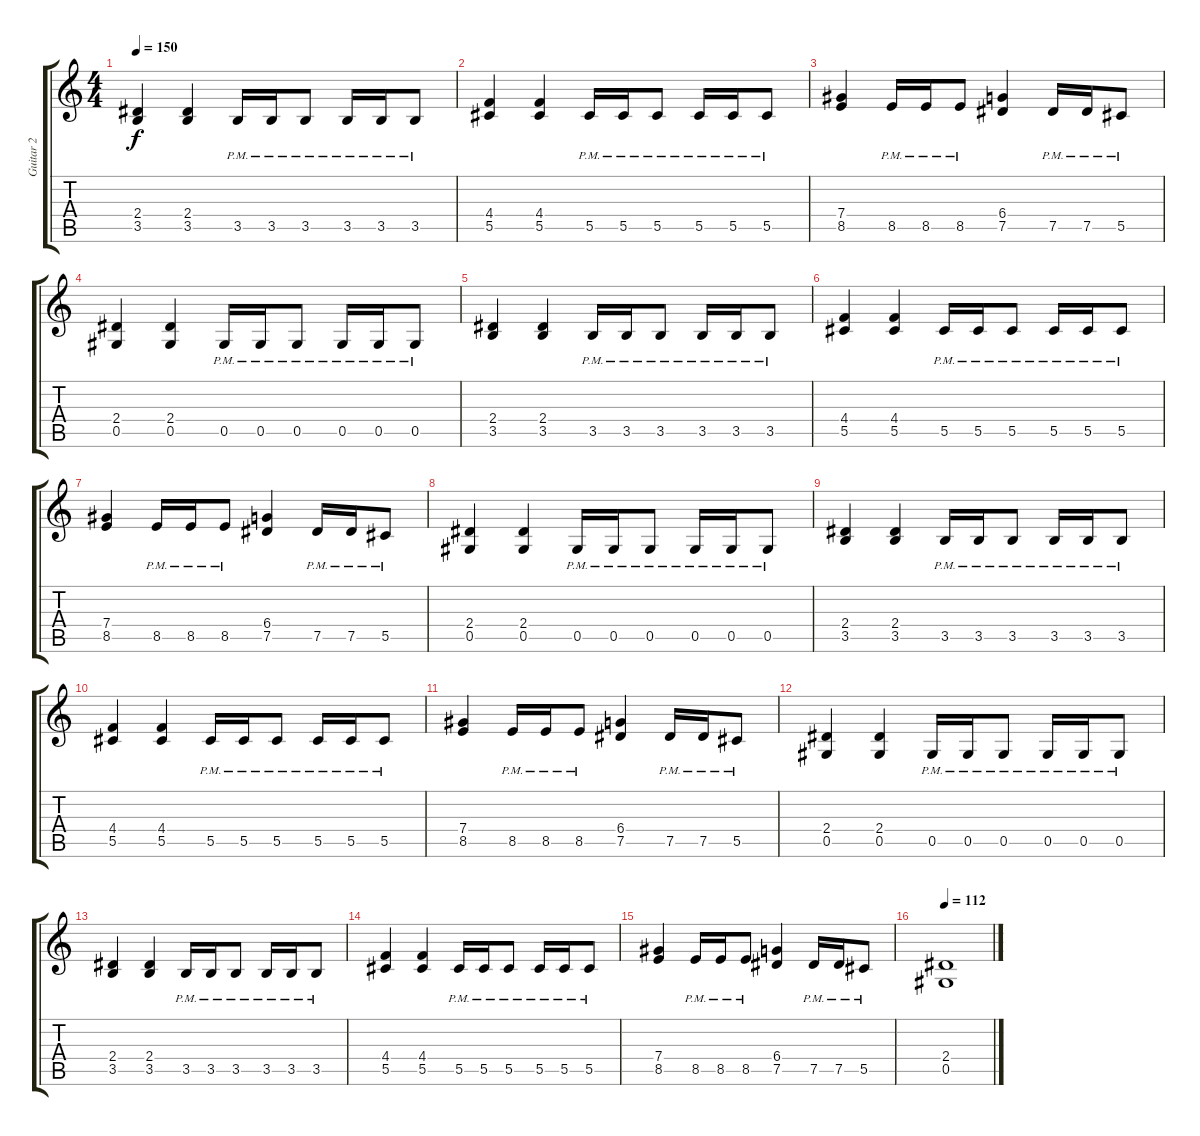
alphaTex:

\track ("Guitar 2" "Guitar 2") {instrument overdrivenguitar}
\staff {score tabs}
\tuning (Eb4 Bb3 Gb3 Db3 Ab2 Eb2) {hide}
\ts (4 4)
\tempo 150
\clef g2
\ks c
(2.4 3.5).4{dy f} (2.4 3.5).4 3.5{pm}.16 3.5{pm}.16 3.5{pm}.8 3.5{pm}.16 3.5{pm}.16 3.5{pm}.8 |
(4.4 5.5).4 (4.4 5.5).4 5.5{pm}.16 5.5{pm}.16 5.5{pm}.8 5.5{pm}.16 5.5{pm}.16 5.5{pm}.8 |
(7.4 8.5).4 8.5{pm}.16 8.5{pm}.16 8.5{pm}.8 (6.4 7.5).4 7.5{pm}.16 7.5{pm}.16 5.5{pm}.8 |
(2.4 0.5).4 (2.4 0.5).4 0.5{pm}.16 0.5{pm}.16 0.5{pm}.8 0.5{pm}.16 0.5{pm}.16 0.5{pm}.8 |
(2.4 3.5).4 (2.4 3.5).4 3.5{pm}.16 3.5{pm}.16 3.5{pm}.8 3.5{pm}.16 3.5{pm}.16 3.5{pm}.8 |
(4.4 5.5).4 (4.4 5.5).4 5.5{pm}.16 5.5{pm}.16 5.5{pm}.8 5.5{pm}.16 5.5{pm}.16 5.5{pm}.8 |
(7.4 8.5).4 8.5{pm}.16 8.5{pm}.16 8.5{pm}.8 (6.4 7.5).4 7.5{pm}.16 7.5{pm}.16 5.5{pm}.8 |
(2.4 0.5).4 (2.4 0.5).4 0.5{pm}.16 0.5{pm}.16 0.5{pm}.8 0.5{pm}.16 0.5{pm}.16 0.5{pm}.8 |
(2.4 3.5).4 (2.4 3.5).4 3.5{pm}.16 3.5{pm}.16 3.5{pm}.8 3.5{pm}.16 3.5{pm}.16 3.5{pm}.8 |
(4.4 5.5).4 (4.4 5.5).4 5.5{pm}.16 5.5{pm}.16 5.5{pm}.8 5.5{pm}.16 5.5{pm}.16 5.5{pm}.8 |
(7.4 8.5).4 8.5{pm}.16 8.5{pm}.16 8.5{pm}.8 (6.4 7.5).4 7.5{pm}.16 7.5{pm}.16 5.5{pm}.8 |
(2.4 0.5).4 (2.4 0.5).4 0.5{pm}.16 0.5{pm}.16 0.5{pm}.8 0.5{pm}.16 0.5{pm}.16 0.5{pm}.8 |
(2.4 3.5).4 (2.4 3.5).4 3.5{pm}.16 3.5{pm}.16 3.5{pm}.8 3.5{pm}.16 3.5{pm}.16 3.5{pm}.8 |
(4.4 5.5).4 (4.4 5.5).4 5.5{pm}.16 5.5{pm}.16 5.5{pm}.8 5.5{pm}.16 5.5{pm}.16 5.5{pm}.8 |
(7.4 8.5).4 8.5{pm}.16 8.5{pm}.16 8.5{pm}.8 (6.4 7.5).4 7.5{pm}.16 7.5{pm}.16 5.5{pm}.8 |
\tempo 112
(2.4 0.5).1
